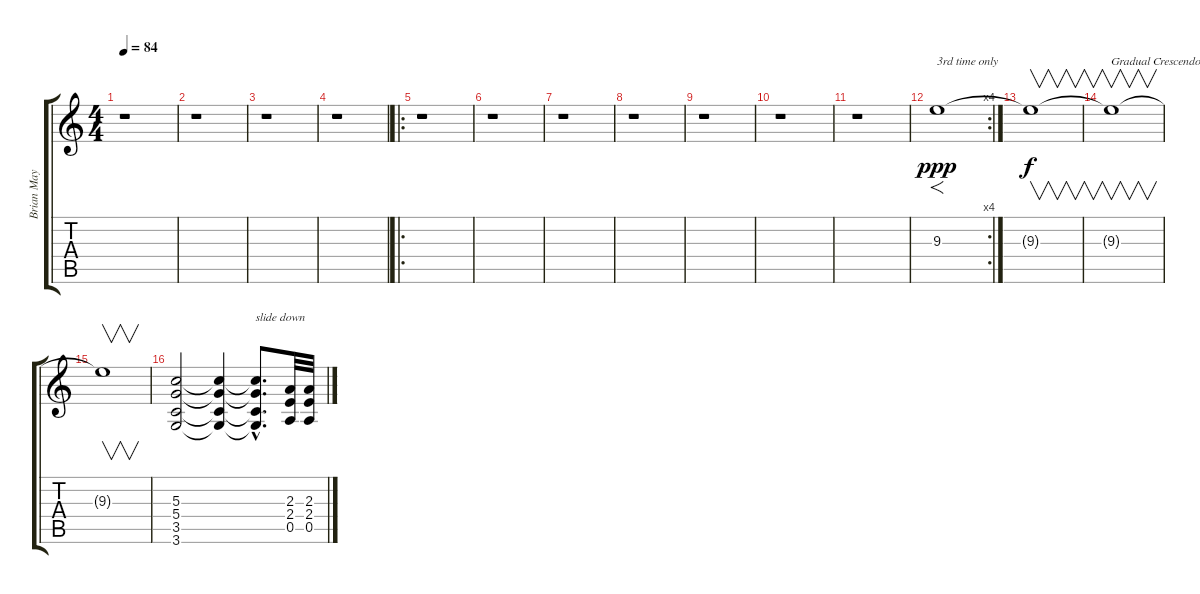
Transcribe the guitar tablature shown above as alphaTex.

\track ("Brian May" "Brian May") {instrument distortionguitar}
\staff {score tabs}
\tuning (E4 B3 G3 D3 A2 E2) {hide}
\ts (4 4)
\tempo 84
\clef g2
\ks c
r.1{dy ppp instrument distortionguitar} |
r.1 |
r.1 |
r.1 |
\ro
r.1 |
r.1 |
r.1 |
r.1 |
r.1 |
r.1 |
r.1 |
\rc 4
9.3.1{f txt "3rd time only"} |
9.3{t}.1{v dy f} |
9.3{t}.1{v txt "Gradual Crescendo"} |
9.3{t}.1{v} |
(5.3 5.4 3.5 3.6).2 (5.3{t} 5.4{t} 3.5{t} 3.6{t}).4 (5.3{hac t} 5.4{hac t} 3.5{hac t} 3.6{hac t}).8{d txt "slide down"} (2.3 2.4 0.5).32 (2.3 2.4 0.5).32
